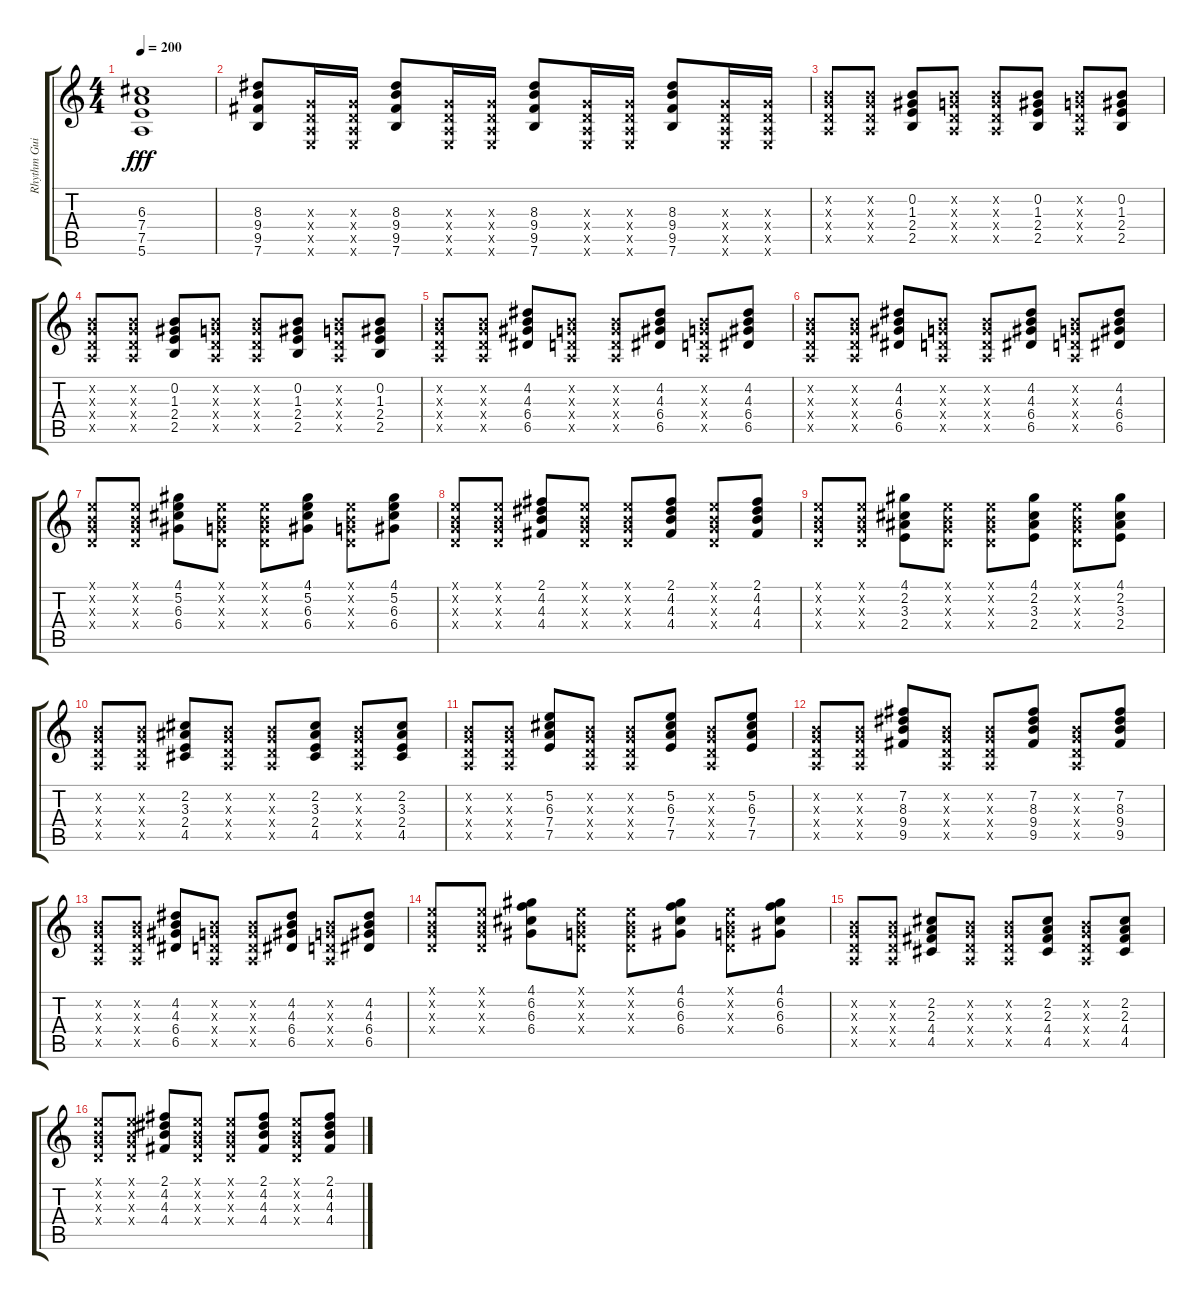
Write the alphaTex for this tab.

\track ("Rhythm Guitar" "Rhythm Gui") {instrument distortionguitar}
\staff {score tabs}
\tuning (E4 B3 G3 D3 A2 E2) {hide}
\ts (4 4)
\tempo 200
\clef g2
\ks c
(6.3 7.4 7.5 5.6).1{dy fff} |
(8.3 9.4 9.5 7.6).8 (0.3{x} 0.4{x} 0.5{x} 0.6{x}).16 (0.3{x} 0.4{x} 0.5{x} 0.6{x}).16 (8.3 9.4 9.5 7.6).8 (0.3{x} 0.4{x} 0.5{x} 0.6{x}).16 (0.3{x} 0.4{x} 0.5{x} 0.6{x}).16 (8.3 9.4 9.5 7.6).8 (0.3{x} 0.4{x} 0.5{x} 0.6{x}).16 (0.3{x} 0.4{x} 0.5{x} 0.6{x}).16 (8.3 9.4 9.5 7.6).8 (0.3{x} 0.4{x} 0.5{x} 0.6{x}).16 (0.3{x} 0.4{x} 0.5{x} 0.6{x}).16 |
(0.2{x} 0.3{x} 0.4{x} 0.5{x}).8 (0.2{x} 0.3{x} 0.4{x} 0.5{x}).8 (0.2 1.3 2.4 2.5).8 (0.2{x} 0.3{x} 0.4{x} 0.5{x}).8 (0.2{x} 0.3{x} 0.4{x} 0.5{x}).8 (0.2 1.3 2.4 2.5).8 (0.2{x} 0.3{x} 0.4{x} 0.5{x}).8 (0.2 1.3 2.4 2.5).8 |
(0.2{x} 0.3{x} 0.4{x} 0.5{x}).8 (0.2{x} 0.3{x} 0.4{x} 0.5{x}).8 (0.2 1.3 2.4 2.5).8 (0.2{x} 0.3{x} 0.4{x} 0.5{x}).8 (0.2{x} 0.3{x} 0.4{x} 0.5{x}).8 (0.2 1.3 2.4 2.5).8 (0.2{x} 0.3{x} 0.4{x} 0.5{x}).8 (0.2 1.3 2.4 2.5).8 |
(0.2{x} 0.3{x} 0.4{x} 0.5{x}).8 (0.2{x} 0.3{x} 0.4{x} 0.5{x}).8 (4.2 4.3 6.4 6.5).8 (0.2{x} 0.3{x} 0.4{x} 0.5{x}).8 (0.2{x} 0.3{x} 0.4{x} 0.5{x}).8 (4.2 4.3 6.4 6.5).8 (0.2{x} 0.3{x} 0.4{x} 0.5{x}).8 (4.2 4.3 6.4 6.5).8 |
(0.2{x} 0.3{x} 0.4{x} 0.5{x}).8 (0.2{x} 0.3{x} 0.4{x} 0.5{x}).8 (4.2 4.3 6.4 6.5).8 (0.2{x} 0.3{x} 0.4{x} 0.5{x}).8 (0.2{x} 0.3{x} 0.4{x} 0.5{x}).8 (4.2 4.3 6.4 6.5).8 (0.2{x} 0.3{x} 0.4{x} 0.5{x}).8 (4.2 4.3 6.4 6.5).8 |
(0.1{x} 0.2{x} 0.3{x} 0.4{x}).8 (0.1{x} 0.2{x} 0.3{x} 0.4{x}).8 (4.1 5.2 6.3 6.4).8 (0.1{x} 0.2{x} 0.3{x} 0.4{x}).8 (0.1{x} 0.2{x} 0.3{x} 0.4{x}).8 (4.1 5.2 6.3 6.4).8 (0.1{x} 0.2{x} 0.3{x} 0.4{x}).8 (4.1 5.2 6.3 6.4).8 |
(0.1{x} 0.2{x} 0.3{x} 0.4{x}).8 (0.1{x} 0.2{x} 0.3{x} 0.4{x}).8 (2.1 4.2 4.3 4.4).8 (0.1{x} 0.2{x} 0.3{x} 0.4{x}).8 (0.1{x} 0.2{x} 0.3{x} 0.4{x}).8 (2.1 4.2 4.3 4.4).8 (0.1{x} 0.2{x} 0.3{x} 0.4{x}).8 (2.1 4.2 4.3 4.4).8 |
(0.1{x} 0.2{x} 0.3{x} 0.4{x}).8 (0.1{x} 0.2{x} 0.3{x} 0.4{x}).8 (4.1 2.2 3.3 2.4).8 (0.1{x} 0.2{x} 0.3{x} 0.4{x}).8 (0.1{x} 0.2{x} 0.3{x} 0.4{x}).8 (4.1 2.2 3.3 2.4).8 (0.1{x} 0.2{x} 0.3{x} 0.4{x}).8 (4.1 2.2 3.3 2.4).8 |
(0.2{x} 0.3{x} 0.4{x} 0.5{x}).8 (0.2{x} 0.3{x} 0.4{x} 0.5{x}).8 (2.2 3.3 2.4 4.5).8 (0.2{x} 0.3{x} 0.4{x} 0.5{x}).8 (0.2{x} 0.3{x} 0.4{x} 0.5{x}).8 (2.2 3.3 2.4 4.5).8 (0.2{x} 0.3{x} 0.4{x} 0.5{x}).8 (2.2 3.3 2.4 4.5).8 |
(0.2{x} 0.3{x} 0.4{x} 0.5{x}).8 (0.2{x} 0.3{x} 0.4{x} 0.5{x}).8 (5.2 6.3 7.4 7.5).8 (0.2{x} 0.3{x} 0.4{x} 0.5{x}).8 (0.2{x} 0.3{x} 0.4{x} 0.5{x}).8 (5.2 6.3 7.4 7.5).8 (0.2{x} 0.3{x} 0.4{x} 0.5{x}).8 (5.2 6.3 7.4 7.5).8 |
(0.2{x} 0.3{x} 0.4{x} 0.5{x}).8 (0.2{x} 0.3{x} 0.4{x} 0.5{x}).8 (7.2 8.3 9.4 9.5).8 (0.2{x} 0.3{x} 0.4{x} 0.5{x}).8 (0.2{x} 0.3{x} 0.4{x} 0.5{x}).8 (7.2 8.3 9.4 9.5).8 (0.2{x} 0.3{x} 0.4{x} 0.5{x}).8 (7.2 8.3 9.4 9.5).8 |
(0.2{x} 0.3{x} 0.4{x} 0.5{x}).8 (0.2{x} 0.3{x} 0.4{x} 0.5{x}).8 (4.2 4.3 6.4 6.5).8 (0.2{x} 0.3{x} 0.4{x} 0.5{x}).8 (0.2{x} 0.3{x} 0.4{x} 0.5{x}).8 (4.2 4.3 6.4 6.5).8 (0.2{x} 0.3{x} 0.4{x} 0.5{x}).8 (4.2 4.3 6.4 6.5).8 |
(0.1{x} 0.2{x} 0.3{x} 0.4{x}).8 (0.1{x} 0.2{x} 0.3{x} 0.4{x}).8 (4.1 6.2 6.3 6.4).8 (0.1{x} 0.2{x} 0.3{x} 0.4{x}).8 (0.1{x} 0.2{x} 0.3{x} 0.4{x}).8 (4.1 6.2 6.3 6.4).8 (0.1{x} 0.2{x} 0.3{x} 0.4{x}).8 (4.1 6.2 6.3 6.4).8 |
(0.2{x} 0.3{x} 0.4{x} 0.5{x}).8 (0.2{x} 0.3{x} 0.4{x} 0.5{x}).8 (2.2 2.3 4.4 4.5).8 (0.2{x} 0.3{x} 0.4{x} 0.5{x}).8 (0.2{x} 0.3{x} 0.4{x} 0.5{x}).8 (2.2 2.3 4.4 4.5).8 (0.2{x} 0.3{x} 0.4{x} 0.5{x}).8 (2.2 2.3 4.4 4.5).8 |
(0.1{x} 0.2{x} 0.3{x} 0.4{x}).8 (0.1{x} 0.2{x} 0.3{x} 0.4{x}).8 (2.1 4.2 4.3 4.4).8 (0.1{x} 0.2{x} 0.3{x} 0.4{x}).8 (0.1{x} 0.2{x} 0.3{x} 0.4{x}).8 (2.1 4.2 4.3 4.4).8 (0.1{x} 0.2{x} 0.3{x} 0.4{x}).8 (2.1 4.2 4.3 4.4).8
